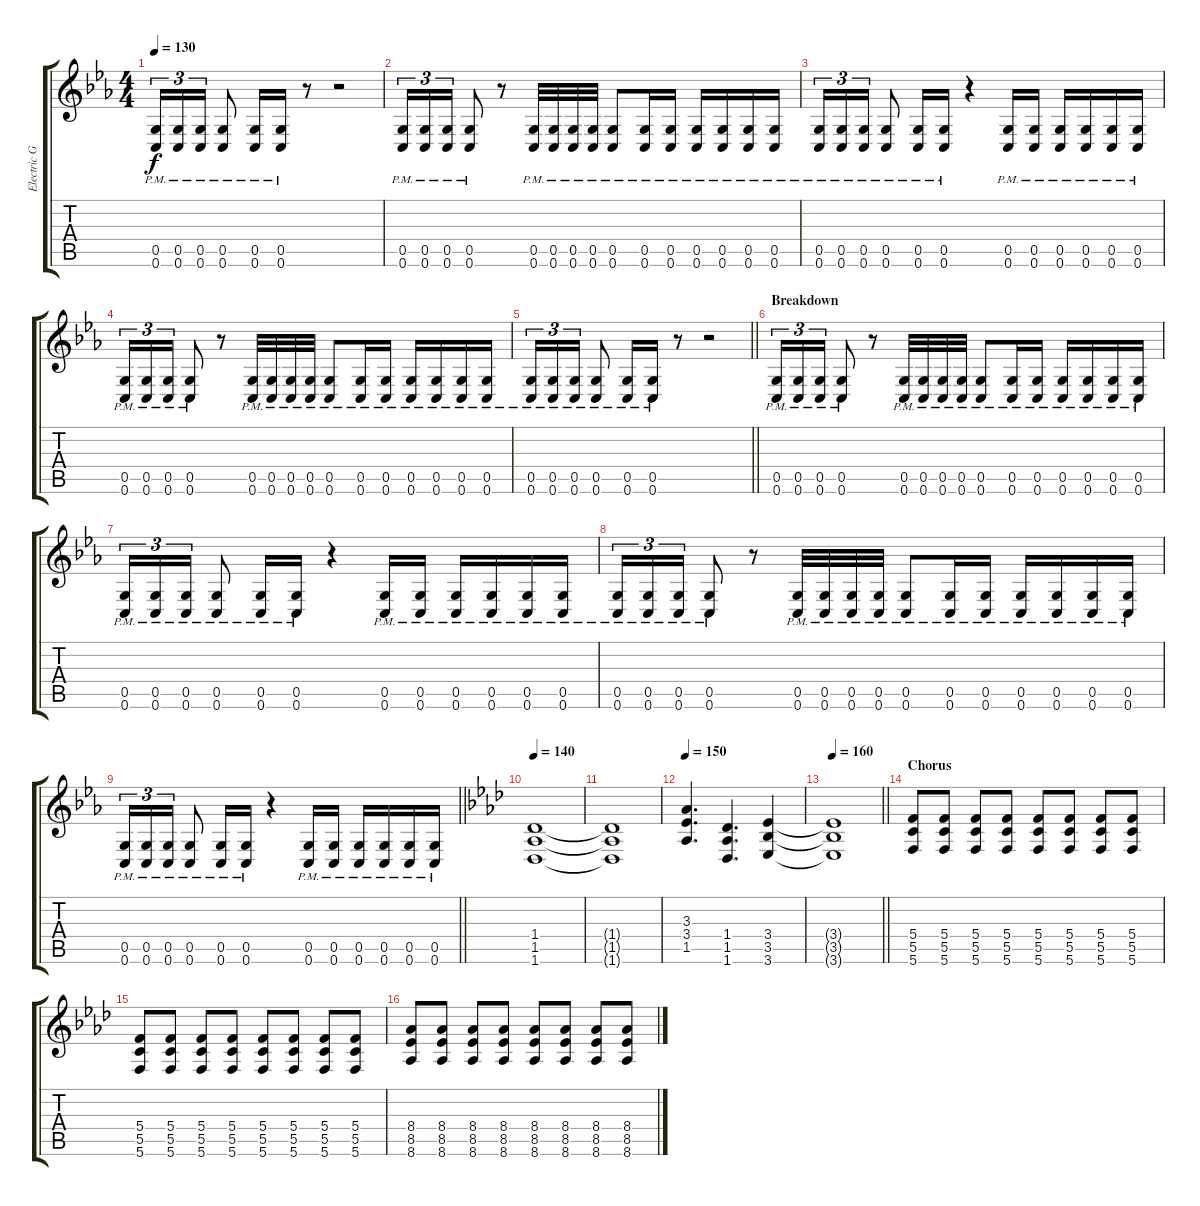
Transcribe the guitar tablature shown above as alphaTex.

\track ("Electric Guitar 1" "Electric G") {instrument distortionguitar}
\staff {score tabs}
\tuning (D4 A3 F3 C3 G2 C2) {hide}
\ts (4 4)
\tempo 130
\clef g2
\ks cminor
(0.5{pm} 0.6{pm}).16{tu (3 2) dy f} (0.5{pm} 0.6{pm}).16{tu (3 2)} (0.5{pm} 0.6{pm}).16{tu (3 2)} (0.5{pm} 0.6{pm}).8 (0.5{pm} 0.6{pm}).16 (0.5{pm} 0.6{pm}).16 r.8 r.2 |
(0.5{pm} 0.6{pm}).16{tu (3 2)} (0.5{pm} 0.6{pm}).16{tu (3 2)} (0.5{pm} 0.6{pm}).16{tu (3 2)} (0.5{pm} 0.6{pm}).8 r.8 (0.5{pm} 0.6{pm}).32 (0.5{pm} 0.6{pm}).32 (0.5{pm} 0.6{pm}).32 (0.5{pm} 0.6{pm}).32 (0.5{pm} 0.6{pm}).8 (0.5{pm} 0.6{pm}).16 (0.5{pm} 0.6{pm}).16 (0.5{pm} 0.6{pm}).16 (0.5{pm} 0.6{pm}).16 (0.5{pm} 0.6{pm}).16 (0.5{pm} 0.6{pm}).16 |
(0.5{pm} 0.6{pm}).16{tu (3 2)} (0.5{pm} 0.6{pm}).16{tu (3 2)} (0.5{pm} 0.6{pm}).16{tu (3 2)} (0.5{pm} 0.6{pm}).8 (0.5{pm} 0.6{pm}).16 (0.5{pm} 0.6{pm}).16 r.4 (0.5{pm} 0.6{pm}).16 (0.5{pm} 0.6{pm}).16 (0.5{pm} 0.6{pm}).16 (0.5{pm} 0.6{pm}).16 (0.5{pm} 0.6{pm}).16 (0.5{pm} 0.6{pm}).16 |
(0.5{pm} 0.6{pm}).16{tu (3 2)} (0.5{pm} 0.6{pm}).16{tu (3 2)} (0.5{pm} 0.6{pm}).16{tu (3 2)} (0.5{pm} 0.6{pm}).8 r.8 (0.5{pm} 0.6{pm}).32 (0.5{pm} 0.6{pm}).32 (0.5{pm} 0.6{pm}).32 (0.5{pm} 0.6{pm}).32 (0.5{pm} 0.6{pm}).8 (0.5{pm} 0.6{pm}).16 (0.5{pm} 0.6{pm}).16 (0.5{pm} 0.6{pm}).16 (0.5{pm} 0.6{pm}).16 (0.5{pm} 0.6{pm}).16 (0.5{pm} 0.6{pm}).16 |
\barLineRight lightlight
(0.5{pm} 0.6{pm}).16{tu (3 2)} (0.5{pm} 0.6{pm}).16{tu (3 2)} (0.5{pm} 0.6{pm}).16{tu (3 2)} (0.5{pm} 0.6{pm}).8 (0.5{pm} 0.6{pm}).16 (0.5{pm} 0.6{pm}).16 r.8 r.2 |
\section ("" "Breakdown")
(0.5{pm} 0.6{pm}).16{tu (3 2)} (0.5{pm} 0.6{pm}).16{tu (3 2)} (0.5{pm} 0.6{pm}).16{tu (3 2)} (0.5{pm} 0.6{pm}).8 r.8 (0.5{pm} 0.6{pm}).32 (0.5{pm} 0.6{pm}).32 (0.5{pm} 0.6{pm}).32 (0.5{pm} 0.6{pm}).32 (0.5{pm} 0.6{pm}).8 (0.5{pm} 0.6{pm}).16 (0.5{pm} 0.6{pm}).16 (0.5{pm} 0.6{pm}).16 (0.5{pm} 0.6{pm}).16 (0.5{pm} 0.6{pm}).16 (0.5{pm} 0.6{pm}).16 |
(0.5{pm} 0.6{pm}).16{tu (3 2)} (0.5{pm} 0.6{pm}).16{tu (3 2)} (0.5{pm} 0.6{pm}).16{tu (3 2)} (0.5{pm} 0.6{pm}).8 (0.5{pm} 0.6{pm}).16 (0.5{pm} 0.6{pm}).16 r.4 (0.5{pm} 0.6{pm}).16 (0.5{pm} 0.6{pm}).16 (0.5{pm} 0.6{pm}).16 (0.5{pm} 0.6{pm}).16 (0.5{pm} 0.6{pm}).16 (0.5{pm} 0.6{pm}).16 |
(0.5{pm} 0.6{pm}).16{tu (3 2)} (0.5{pm} 0.6{pm}).16{tu (3 2)} (0.5{pm} 0.6{pm}).16{tu (3 2)} (0.5{pm} 0.6{pm}).8 r.8 (0.5{pm} 0.6{pm}).32 (0.5{pm} 0.6{pm}).32 (0.5{pm} 0.6{pm}).32 (0.5{pm} 0.6{pm}).32 (0.5{pm} 0.6{pm}).8 (0.5{pm} 0.6{pm}).16 (0.5{pm} 0.6{pm}).16 (0.5{pm} 0.6{pm}).16 (0.5{pm} 0.6{pm}).16 (0.5{pm} 0.6{pm}).16 (0.5{pm} 0.6{pm}).16 |
\barLineRight lightlight
(0.5{pm} 0.6{pm}).16{tu (3 2)} (0.5{pm} 0.6{pm}).16{tu (3 2)} (0.5{pm} 0.6{pm}).16{tu (3 2)} (0.5{pm} 0.6{pm}).8 (0.5{pm} 0.6{pm}).16 (0.5{pm} 0.6{pm}).16 r.4 (0.5{pm} 0.6{pm}).16 (0.5{pm} 0.6{pm}).16 (0.5{pm} 0.6{pm}).16 (0.5{pm} 0.6{pm}).16 (0.5{pm} 0.6{pm}).16 (0.5{pm} 0.6{pm}).16 |
\section ("" "")
\tempo 140
\ks fminor
(1.4 1.5 1.6).1 |
(1.4{t} 1.5{t} 1.6{t}).1 |
\tempo 150
(3.3 3.4 1.5).4{d} (1.4 1.5 1.6).4{d} (3.4 3.5 3.6).4 |
\tempo 160
\barLineRight lightlight
(3.4{t} 3.5{t} 3.6{t}).1 |
\section ("" "Chorus")
(5.4 5.5 5.6).8 (5.4 5.5 5.6).8 (5.4 5.5 5.6).8 (5.4 5.5 5.6).8 (5.4 5.5 5.6).8 (5.4 5.5 5.6).8 (5.4 5.5 5.6).8 (5.4 5.5 5.6).8 |
(5.4 5.5 5.6).8 (5.4 5.5 5.6).8 (5.4 5.5 5.6).8 (5.4 5.5 5.6).8 (5.4 5.5 5.6).8 (5.4 5.5 5.6).8 (5.4 5.5 5.6).8 (5.4 5.5 5.6).8 |
(8.4 8.5 8.6).8 (8.4 8.5 8.6).8 (8.4 8.5 8.6).8 (8.4 8.5 8.6).8 (8.4 8.5 8.6).8 (8.4 8.5 8.6).8 (8.4 8.5 8.6).8 (8.4 8.5 8.6).8
